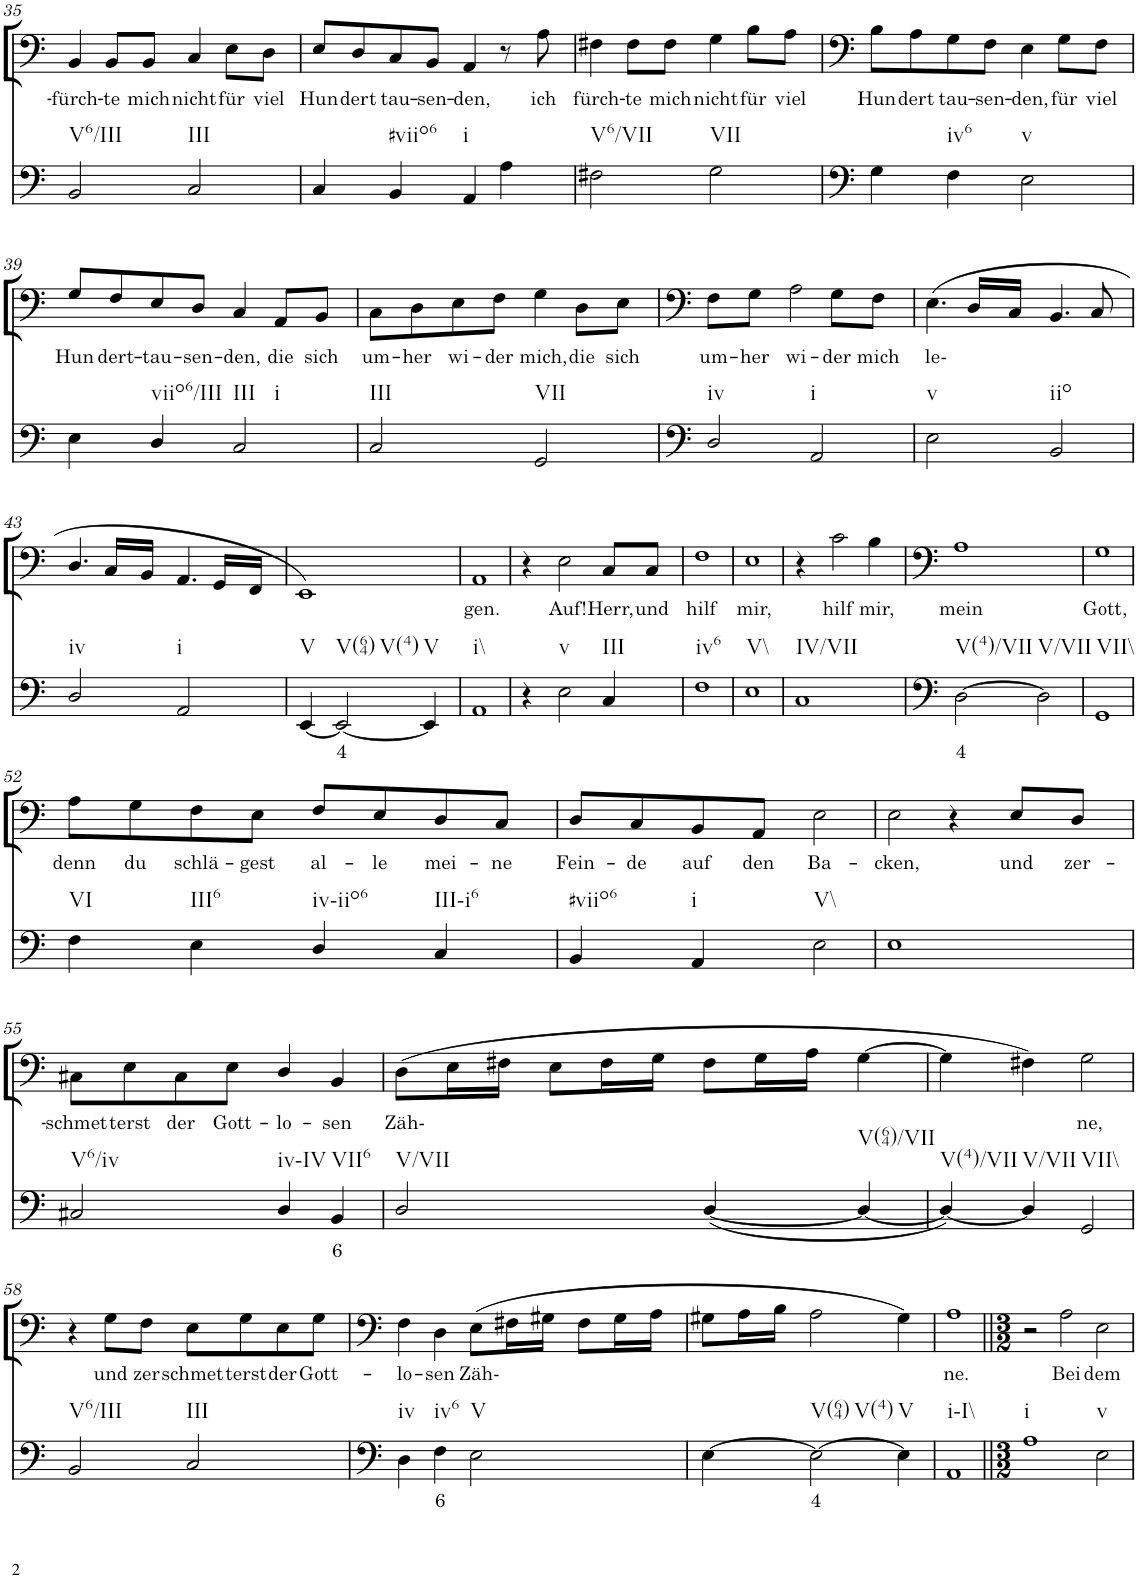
**kern	**text	**kern	**text
*part2	*part2	*part1	*part1
*staff2	*staff2	*staff1	*staff1
*I"Continuo	*	*I"Bass	*
!!LO:PB:g=z
*clefF4	*	*clefF4	*
*k[]	*	*k[]	*
*M4/4	*	*M4/4	*
=35	=35	=35	=35
!LO:TX:b:t=V6/III	!	!	!
!	!	!	!LO:LY:b
2BB/	.	4BB/	fürch-
!	!	!	!LO:LY:b
.	.	8BB/L	te
!	!	!	!LO:LY:b
.	.	8BB/J	mich
!LO:TX:b:t=III	!	!	!
!	!	!	!LO:LY:b
2C/	.	4C/	nicht
!	!	!	!LO:LY:b
.	.	8E\L	für
!	!	!	!LO:LY:b
.	.	8D\J	viel
=36	=36	=36	=36
!	!	!	!LO:LY:b
4C/	.	8E/L	Hun-
!	!	!	!LO:LY:b
.	.	8D/	dert-
!LO:TX:b:t=#viio6	!	!	!
!	!	!	!LO:LY:b
4BB/	.	8C/	tau-
!	!	!	!LO:LY:b
.	.	8BB/J	sen-
!LO:TX:b:t=i	!	!	!
!	!	!	!LO:LY:b
4AA/	.	4AA/	den,
4A\	.	8r	.
!	!	!	!LO:LY:b
.	.	8A\	ich
=37	=37	=37	=37
!LO:TX:b:t=V6/VII	!	!	!
!	!	!	!LO:LY:b
2F#X\	.	4F#X\	fürch-
!	!	!	!LO:LY:b
.	.	8F#\L	te
!	!	!	!LO:LY:b
.	.	8F#\J	mich
!LO:TX:b:t=VII	!	!	!
!	!	!	!LO:LY:b
2G\	.	4G\	nicht
!	!	!	!LO:LY:b
.	.	8B\L	für
!	!	!	!LO:LY:b
.	.	8A\J	viel
=38	=38	=38	=38
!	!	!	!LO:LY:b
4G\	.	8B\L	Hun-
!	!	!	!LO:LY:b
.	.	8A\	dert-
!LO:TX:b:t=iv6	!	!	!
!	!	!	!LO:LY:b
4F\	.	8G\	tau-
!	!	!	!LO:LY:b
.	.	8F\J	sen-
!LO:TX:b:t=v	!	!	!
!	!	!	!LO:LY:b
2E\	.	4E\	den,
!	!	!	!LO:LY:b
.	.	8G\L	für
!	!	!	!LO:LY:b
.	.	8F\J	viel
!!LO:LB:g=z
=39	=39	=39	=39
!	!	!	!LO:LY:b
4E\	.	8G/L	Hun-
!	!	!	!LO:LY:b
.	.	8F/	dert-
!LO:TX:b:t=viio6/III	!	!	!
!	!	!	!LO:LY:b
4D/	.	8E/	tau-
!	!	!	!LO:LY:b
.	.	8D/J	sen-
!LO:TX:b:t=III	!	!	!
!LO:TX:b:t=i	!	!	!
!	!	!	!LO:LY:b
2C/	.	4C/	den,
!	!	!	!LO:LY:b
.	.	8AA/L	die
!	!	!	!LO:LY:b
.	.	8BB/J	sich
=40	=40	=40	=40
!LO:TX:b:t=III	!	!	!
!	!	!	!LO:LY:b
2C/	.	8C\L	um-
!	!	!	!LO:LY:b
.	.	8D\	her
!	!	!	!LO:LY:b
.	.	8E\	wi-
!	!	!	!LO:LY:b
.	.	8F\J	der
!LO:TX:b:t=VII	!	!	!
!	!	!	!LO:LY:b
2GG/	.	4G\	mich,
!	!	!	!LO:LY:b
.	.	8D\L	die
!	!	!	!LO:LY:b
.	.	8E\J	sich
=41	=41	=41	=41
!LO:TX:b:t=iv	!	!	!
!	!	!	!LO:LY:b
2D/	.	8F\L	um-
!	!	!	!LO:LY:b
.	.	8G\J	her
!	!	!	!LO:LY:b
.	.	2A\	wi-
!LO:TX:b:t=i	!	!	!
2AA/	.	.	.
!	!	!	!LO:LY:b
.	.	8G\L	der
!	!	!	!LO:LY:b
.	.	8F\J	mich
=42	=42	=42	=42
!LO:TX:b:t=v	!	!	!
!	!	!	!LO:LY:b
2E\	.	(4.E\	le-
.	.	16D/LL	.
.	.	16C/JJ	.
!LO:TX:b:t=iio	!	!	!
2BB/	.	4.BB/	.
.	.	8C/	.
!!LO:LB:g=z
=43	=43	=43	=43
!LO:TX:b:t=iv	!	!	!
2D/	.	4.D/	.
.	.	16C/LL	.
.	.	16BB/JJ	.
!LO:TX:b:t=i	!	!	!
2AA/	.	4.AA/	.
.	.	16GG/LL	.
.	.	16FF/JJ	.
=44	=44	=44	=44
!LO:TX:b:t=V	!	!	!
[4EE/	.	1EE)	.
!LO:TX:b:t=V(64)	!	!	!
!LO:TX:b:t=V(4)	!	!	!
!	!LO:LY:b	!	!
2EE/_	4	.	.
!LO:TX:b:t=V	!	!	!
4EE/]	.	.	.
=45	=45	=45	=45
!LO:TX:b:t=i\\	!	!	!
!	!	!	!LO:LY:b
1AA	.	1AA	gen.
=46	=46	=46	=46
4r	.	4r	.
!LO:TX:b:t=v	!	!	!
!	!	!	!LO:LY:b
2E\	.	2E\	Auf!
!LO:TX:b:t=III	!	!	!
!	!	!	!LO:LY:b
4C/	.	8C/L	Herr,
!	!	!	!LO:LY:b
.	.	8C/J	und
=47	=47	=47	=47
!LO:TX:b:t=iv6	!	!	!
!	!	!	!LO:LY:b
1F	.	1F	hilf
=48	=48	=48	=48
!LO:TX:b:t=V\\	!	!	!
!	!	!	!LO:LY:b
1E	.	1E	mir,
=49	=49	=49	=49
!LO:TX:b:t=IV/VII	!	!	!
1C	.	4r	.
!	!	!	!LO:LY:b
.	.	2c\	hilf
!	!	!	!LO:LY:b
.	.	4B\	mir,
=50	=50	=50	=50
!LO:TX:b:t=V(4)/VII	!	!	!
!	!LO:LY:b	!	!LO:LY:b
[2D\	4	1A	mein
!LO:TX:b:t=V/VII	!	!	!
2D\]	.	.	.
=51	=51	=51	=51
!LO:TX:b:t=VII\\	!	!	!
!	!	!	!LO:LY:b
1GG	.	1G	Gott,
!!LO:LB:g=z
=52	=52	=52	=52
!LO:TX:b:t=VI	!	!	!
!	!	!	!LO:LY:b
4F\	.	8A\L	denn
!	!	!	!LO:LY:b
.	.	8G\	du
!LO:TX:b:t=III6	!	!	!
!	!	!	!LO:LY:b
4E\	.	8F\	schlä-
!	!	!	!LO:LY:b
.	.	8E\J	gest
!LO:TX:b:t=iv-iio6	!	!	!
!	!	!	!LO:LY:b
4D/	.	8F/L	al-
!	!	!	!LO:LY:b
.	.	8E/	le
!LO:TX:b:t=III-i6	!	!	!
!	!	!	!LO:LY:b
4C/	.	8D/	mei-
!	!	!	!LO:LY:b
.	.	8C/J	ne
=53	=53	=53	=53
!LO:TX:b:t=#viio6	!	!	!
!	!	!	!LO:LY:b
4BB/	.	8D/L	Fein-
!	!	!	!LO:LY:b
.	.	8C/	de
!LO:TX:b:t=i	!	!	!
!	!	!	!LO:LY:b
4AA/	.	8BB/	auf
!	!	!	!LO:LY:b
.	.	8AA/J	den
!LO:TX:b:t=V\\	!	!	!
!	!	!	!LO:LY:b
2E\	.	2E\	Ba-
=54	=54	=54	=54
!	!	!	!LO:LY:b
1E	.	2E\	cken,
.	.	4r	.
!	!	!	!LO:LY:b
.	.	8E/L	und
!	!	!	!LO:LY:b
.	.	8D/J	zer-
!!LO:LB:g=z
=55	=55	=55	=55
!LO:TX:b:t=V6/iv	!	!	!
!	!	!	!LO:LY:b
2C#X/	.	8C#X\L	schmet-
!	!	!	!LO:LY:b
.	.	8E\	terst
!	!	!	!LO:LY:b
.	.	8C#\	der
!	!	!	!LO:LY:b
.	.	8E\J	Gott-
!LO:TX:b:t=iv-IV	!	!	!
!	!	!	!LO:LY:b
4D/	.	4D/	lo-
!LO:TX:b:t=VII6	!	!	!
!	!LO:LY:b	!	!LO:LY:b
4BB/	6	4BB/	sen
=56	=56	=56	=56
!LO:TX:b:t=V/VII	!	!	!
!	!	!	!LO:LY:b
2D/	.	(8D\L	Zäh-
.	.	16E\L	.
.	.	16F#X\JJ	.
.	.	8E\L	.
.	.	16F#\L	.
.	.	16G\JJ	.
([4D/	.	8F#\L	.
.	.	16G\L	.
.	.	16A\JJ	.
!LO:TX:b:t=V(64)/VII	!	!	!
4D/_	.	[4G\	.
=57	=57	=57	=57
!LO:TX:b:t=V(4)/VII	!	!	!
4D/_)	.	4G\]	.
!LO:TX:b:t=V/VII	!	!	!
4D/]	.	4F#X\)	.
!LO:TX:b:t=VII\\	!	!	!
!	!	!	!LO:LY:b
2GG/	.	2G\	ne,
!!LO:LB:g=z
=58	=58	=58	=58
!LO:TX:b:t=V6/III	!	!	!
2BB/	.	4r	.
!	!	!	!LO:LY:b
.	.	8G\L	und
!	!	!	!LO:LY:b
.	.	8F\J	zer-
!LO:TX:b:t=III	!	!	!
!	!	!	!LO:LY:b
2C/	.	8E\L	schmet-
!	!	!	!LO:LY:b
.	.	8G\	terst
!	!	!	!LO:LY:b
.	.	8E\	der
!	!	!	!LO:LY:b
.	.	8G\J	Gott-
=59	=59	=59	=59
!LO:TX:b:t=iv	!	!	!
!	!	!	!LO:LY:b
4D\	.	4F\	lo-
!LO:TX:b:t=iv6	!	!	!
!	!LO:LY:b	!	!LO:LY:b
4F\	6	4D\	sen
!LO:TX:b:t=V	!	!	!
!	!	!	!LO:LY:b
2E\	.	(8E\L	Zäh-
.	.	16F#X\L	.
.	.	16G#X\JJ	.
.	.	8F#\L	.
.	.	16G#\L	.
.	.	16A\JJ	.
=60	=60	=60	=60
[4E\	.	8G#X\L	.
.	.	16A\L	.
.	.	16B\JJ	.
!LO:TX:b:t=V(64)	!	!	!
!LO:TX:b:t=V(4)	!	!	!
!	!LO:LY:b	!	!
2E\_	4	2A\	.
!LO:TX:b:t=V	!	!	!
4E\]	.	4G#\)	.
=61	=61	=61	=61
!LO:TX:b:t=i\\-I\\	!	!	!
!	!	!	!LO:LY:b
1AA	.	1A	ne.
=62||	=62||	=62||	=62||
*M3/2	*	*M3/2	*
!LO:TX:b:t=i	!	!	!
1A	.	2r	.
!	!	!	!LO:LY:b
.	.	2A\	Bei-
!LO:TX:b:t=v	!	!	!
!	!	!	!LO:LY:b
2E\	.	2E\	dem
=	=	=	=
*-	*-	*-	*-
